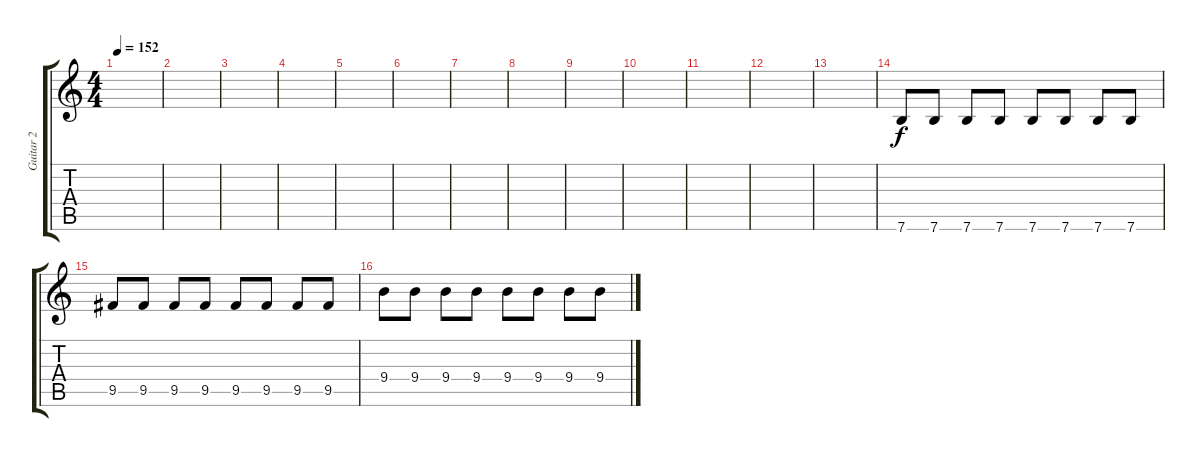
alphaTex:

\track ("Guitar 2" "Guitar 2") {instrument electricguitarjazz}
\staff {score tabs}
\tuning (E4 B3 G3 D3 A2 E2) {hide}
\ts (4 4)
\tempo 152
\clef g2
\ks c
|
|
|
|
|
|
|
|
|
|
|
|
|
7.6.8{volume 12} 7.6.8 7.6.8 7.6.8 7.6.8 7.6.8 7.6.8 7.6.8 |
9.5.8 9.5.8 9.5.8 9.5.8 9.5.8 9.5.8 9.5.8 9.5.8 |
9.4.8 9.4.8 9.4.8 9.4.8 9.4.8 9.4.8 9.4.8 9.4.8
